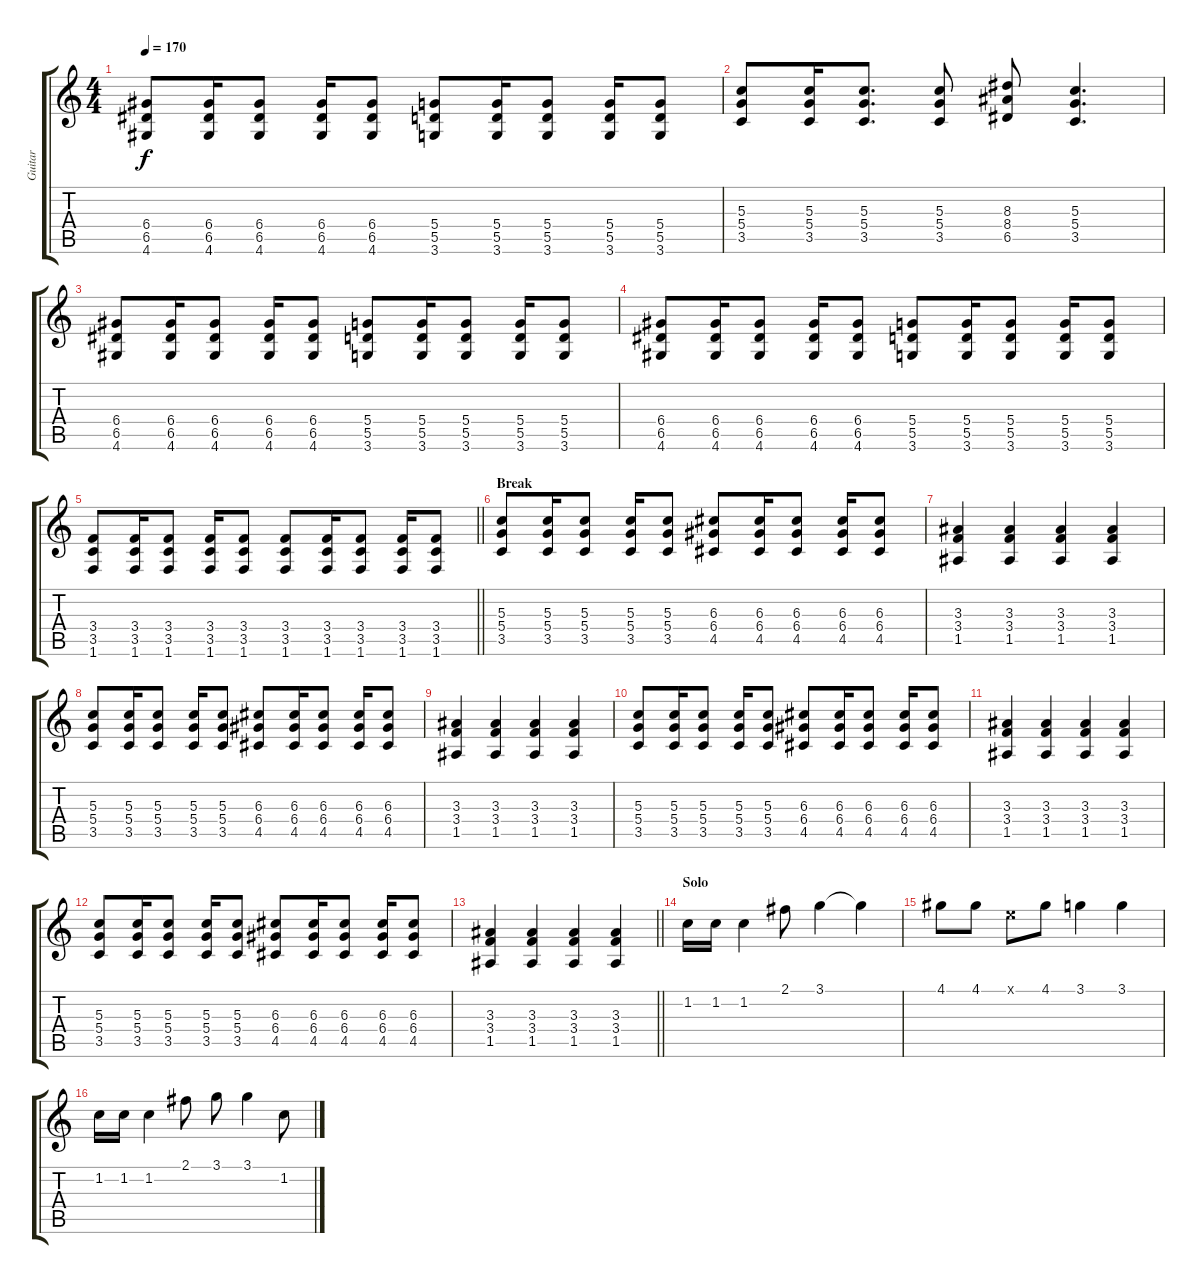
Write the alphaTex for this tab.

\track ("Guitar" "Guitar") {instrument distortionguitar}
\staff {score tabs}
\tuning (E4 B3 G3 D3 A2 E2) {hide}
\ts (4 4)
\tempo 170
\clef g2
\ks c
(6.4 6.5 4.6).8{dy f} (6.4 6.5 4.6).16 (6.4 6.5 4.6).8 (6.4 6.5 4.6).16 (6.4 6.5 4.6).8 (5.4 5.5 3.6).8 (5.4 5.5 3.6).16 (5.4 5.5 3.6).8 (5.4 5.5 3.6).16 (5.4 5.5 3.6).8 |
(5.3 5.4 3.5).8 (5.3 5.4 3.5).16 (5.3 5.4 3.5).8{d} (5.3 5.4 3.5).8 (8.3 8.4 6.5).8 (5.3 5.4 3.5).4{d} |
(6.4 6.5 4.6).8 (6.4 6.5 4.6).16 (6.4 6.5 4.6).8 (6.4 6.5 4.6).16 (6.4 6.5 4.6).8 (5.4 5.5 3.6).8 (5.4 5.5 3.6).16 (5.4 5.5 3.6).8 (5.4 5.5 3.6).16 (5.4 5.5 3.6).8 |
(6.4 6.5 4.6).8 (6.4 6.5 4.6).16 (6.4 6.5 4.6).8 (6.4 6.5 4.6).16 (6.4 6.5 4.6).8 (5.4 5.5 3.6).8 (5.4 5.5 3.6).16 (5.4 5.5 3.6).8 (5.4 5.5 3.6).16 (5.4 5.5 3.6).8 |
\barLineRight lightlight
(3.4 3.5 1.6).8 (3.4 3.5 1.6).16 (3.4 3.5 1.6).8 (3.4 3.5 1.6).16 (3.4 3.5 1.6).8 (3.4 3.5 1.6).8 (3.4 3.5 1.6).16 (3.4 3.5 1.6).8 (3.4 3.5 1.6).16 (3.4 3.5 1.6).8 |
\section ("" "Break")
(5.3 5.4 3.5).8 (5.3 5.4 3.5).16 (5.3 5.4 3.5).8 (5.3 5.4 3.5).16 (5.3 5.4 3.5).8 (6.3 6.4 4.5).8 (6.3 6.4 4.5).16 (6.3 6.4 4.5).8 (6.3 6.4 4.5).16 (6.3 6.4 4.5).8 |
(3.3 3.4 1.5).4 (3.3 3.4 1.5).4 (3.3 3.4 1.5).4 (3.3 3.4 1.5).4 |
(5.3 5.4 3.5).8 (5.3 5.4 3.5).16 (5.3 5.4 3.5).8 (5.3 5.4 3.5).16 (5.3 5.4 3.5).8 (6.3 6.4 4.5).8 (6.3 6.4 4.5).16 (6.3 6.4 4.5).8 (6.3 6.4 4.5).16 (6.3 6.4 4.5).8 |
(3.3 3.4 1.5).4 (3.3 3.4 1.5).4 (3.3 3.4 1.5).4 (3.3 3.4 1.5).4 |
(5.3 5.4 3.5).8 (5.3 5.4 3.5).16 (5.3 5.4 3.5).8 (5.3 5.4 3.5).16 (5.3 5.4 3.5).8 (6.3 6.4 4.5).8 (6.3 6.4 4.5).16 (6.3 6.4 4.5).8 (6.3 6.4 4.5).16 (6.3 6.4 4.5).8 |
(3.3 3.4 1.5).4 (3.3 3.4 1.5).4 (3.3 3.4 1.5).4 (3.3 3.4 1.5).4 |
(5.3 5.4 3.5).8 (5.3 5.4 3.5).16 (5.3 5.4 3.5).8 (5.3 5.4 3.5).16 (5.3 5.4 3.5).8 (6.3 6.4 4.5).8 (6.3 6.4 4.5).16 (6.3 6.4 4.5).8 (6.3 6.4 4.5).16 (6.3 6.4 4.5).8 |
\barLineRight lightlight
(3.3 3.4 1.5).4 (3.3 3.4 1.5).4 (3.3 3.4 1.5).4 (3.3 3.4 1.5).4 |
\section ("" "Solo")
1.2.16 1.2.16 1.2.4 2.1.8 3.1.4 3.1{t}.4 |
4.1.8 4.1.8 0.1{x}.8 4.1.8 3.1.4 3.1.4 |
1.2.16 1.2.16 1.2.4 2.1.8 3.1.8 3.1.4 1.2.8
